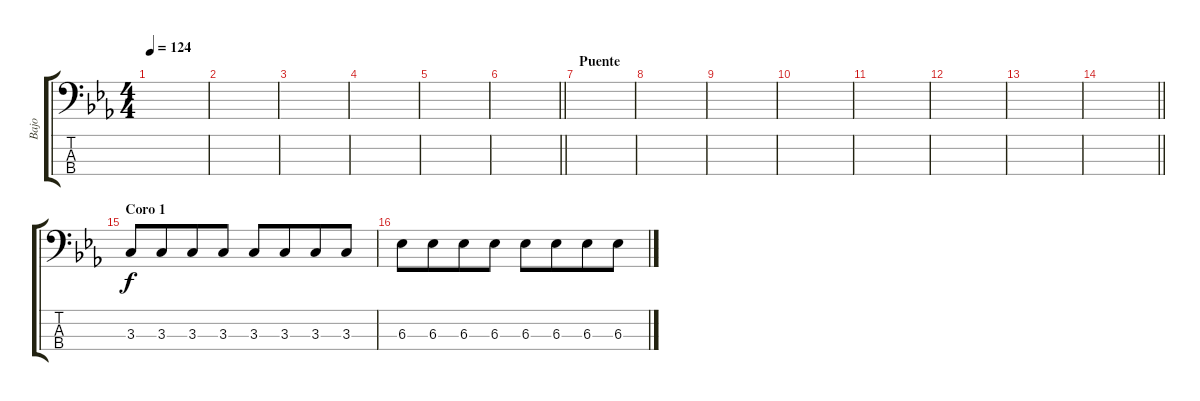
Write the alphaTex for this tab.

\track ("Bajo" "Bajo") {instrument electricbassfinger}
\staff {score tabs}
\tuning (G2 D2 A1 E1) {hide}
\ts (4 4)
\tempo 124
\clef f4
\ks eb
|
|
|
|
|
\barLineRight lightlight
|
\section ("" "Puente")
|
|
|
|
|
|
|
\barLineRight lightlight
|
\section ("" "Coro 1")
3.3.8 3.3.8{beam merge} 3.3.8 3.3.8 3.3.8 3.3.8{beam merge} 3.3.8 3.3.8 |
6.3.8 6.3.8{beam merge} 6.3.8 6.3.8{beam split} 6.3.8 6.3.8{beam merge} 6.3.8 6.3.8
